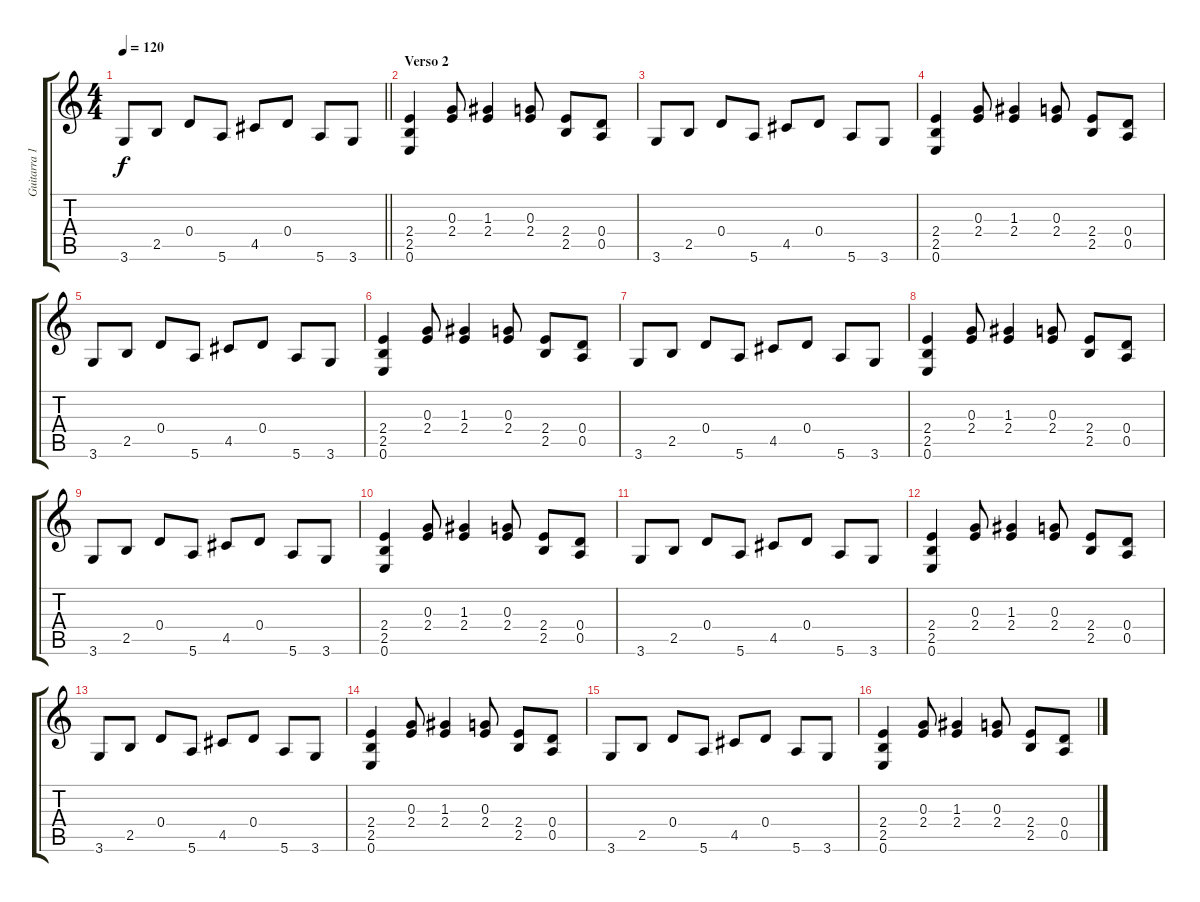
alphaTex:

\track ("Guitarra 1" "Guitarra 1") {instrument electricguitarclean}
\staff {score tabs}
\tuning (E4 B3 G3 D3 A2 E2) {hide}
\ts (4 4)
\tempo 120
\clef g2
\barLineRight lightlight
\ks c
3.6.8{dy f} 2.5.8 0.4.8 5.6.8 4.5.8 0.4.8 5.6.8 3.6.8 |
\section ("" "Verso 2")
(2.4 2.5 0.6).4 (0.3 2.4).8 (1.3 2.4).4 (0.3 2.4).8 (2.4 2.5).8 (0.4 0.5).8 |
3.6.8 2.5.8 0.4.8 5.6.8 4.5.8 0.4.8 5.6.8 3.6.8 |
(2.4 2.5 0.6).4 (0.3 2.4).8 (1.3 2.4).4 (0.3 2.4).8 (2.4 2.5).8 (0.4 0.5).8 |
3.6.8 2.5.8 0.4.8 5.6.8 4.5.8 0.4.8 5.6.8 3.6.8 |
(2.4 2.5 0.6).4 (0.3 2.4).8 (1.3 2.4).4 (0.3 2.4).8 (2.4 2.5).8 (0.4 0.5).8 |
3.6.8 2.5.8 0.4.8 5.6.8 4.5.8 0.4.8 5.6.8 3.6.8 |
(2.4 2.5 0.6).4 (0.3 2.4).8 (1.3 2.4).4 (0.3 2.4).8 (2.4 2.5).8 (0.4 0.5).8 |
3.6.8 2.5.8 0.4.8 5.6.8 4.5.8 0.4.8 5.6.8 3.6.8 |
(2.4 2.5 0.6).4 (0.3 2.4).8 (1.3 2.4).4 (0.3 2.4).8 (2.4 2.5).8 (0.4 0.5).8 |
3.6.8 2.5.8 0.4.8 5.6.8 4.5.8 0.4.8 5.6.8 3.6.8 |
(2.4 2.5 0.6).4 (0.3 2.4).8 (1.3 2.4).4 (0.3 2.4).8 (2.4 2.5).8 (0.4 0.5).8 |
3.6.8 2.5.8 0.4.8 5.6.8 4.5.8 0.4.8 5.6.8 3.6.8 |
(2.4 2.5 0.6).4 (0.3 2.4).8 (1.3 2.4).4 (0.3 2.4).8 (2.4 2.5).8 (0.4 0.5).8 |
3.6.8 2.5.8 0.4.8 5.6.8 4.5.8 0.4.8 5.6.8 3.6.8 |
(2.4 2.5 0.6).4 (0.3 2.4).8 (1.3 2.4).4 (0.3 2.4).8 (2.4 2.5).8 (0.4 0.5).8
